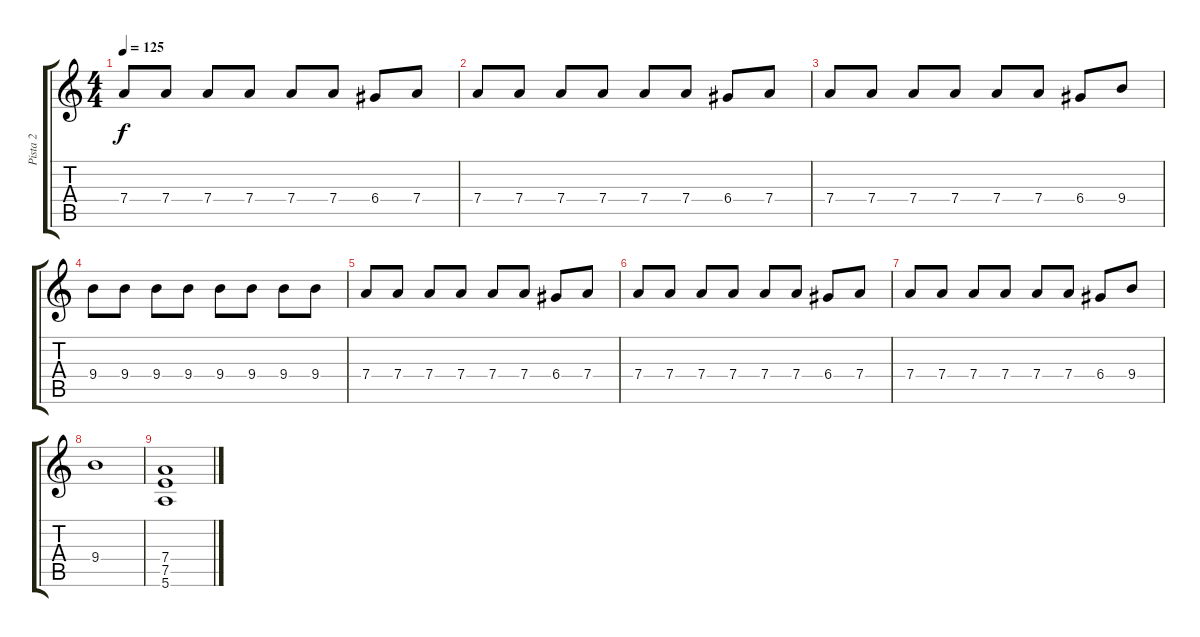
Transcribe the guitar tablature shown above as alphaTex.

\track ("Pista 2" "Pista 2") {instrument distortionguitar}
\staff {score tabs}
\tuning (E4 B3 G3 D3 A2 E2) {hide}
\ts (4 4)
\tempo 125
\clef g2
\ks c
7.4.8{dy f} 7.4.8 7.4.8 7.4.8 7.4.8 7.4.8 6.4.8 7.4.8 |
7.4.8 7.4.8 7.4.8 7.4.8 7.4.8 7.4.8 6.4.8 7.4.8 |
7.4.8 7.4.8 7.4.8 7.4.8 7.4.8 7.4.8 6.4.8 9.4.8 |
9.4.8 9.4.8 9.4.8 9.4.8 9.4.8 9.4.8 9.4.8 9.4.8 |
7.4.8 7.4.8 7.4.8 7.4.8 7.4.8 7.4.8 6.4.8 7.4.8 |
7.4.8 7.4.8 7.4.8 7.4.8 7.4.8 7.4.8 6.4.8 7.4.8 |
7.4.8 7.4.8 7.4.8 7.4.8 7.4.8 7.4.8 6.4.8 9.4.8 |
9.4.1 |
(7.4 7.5 5.6).1
